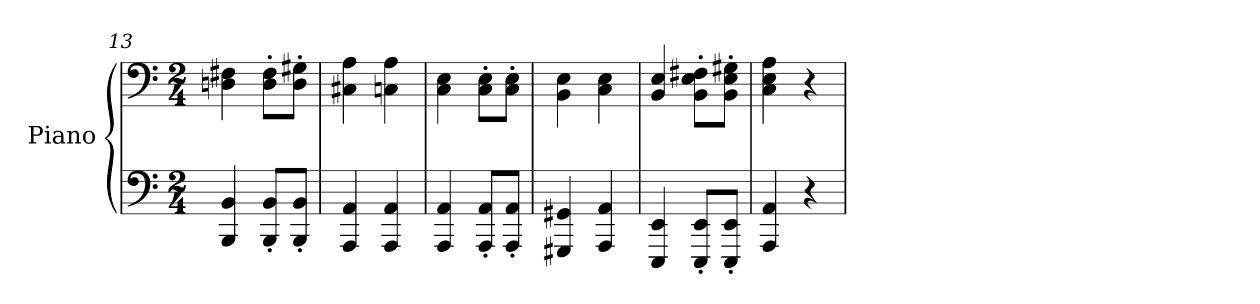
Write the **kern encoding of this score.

**kern	**kern
*part1	*part1
*staff2	*staff1
*I"Piano	*
*I'Pno	*
*clefF4	*clefF4
*k[]	*k[]
*M2/4	*M2/4
=13	=13
4BBB/ 4BB/	4Dn\ 4F#X\
8BBB/' 8BB/'L	8D\' 8F#\'L
8BBB/' 8BB/'J	8D\' 8G#X\'J
=14	=14
4AAA/ 4AA/	4C#X\ 4A\
4AAA/ 4AA/	4Cn\ 4A\
=15	=15
4AAA/ 4AA/	4C\ 4E\
8AAA/' 8AA/'L	8C\' 8E\'L
8AAA/' 8AA/'J	8C\' 8E\'J
=16	=16
4GGG#X/ 4GG#X/	4BB\ 4E\
4AAA/ 4AA/	4C\ 4E\
=17	=17
4EEE/ 4EE/	4BB/ 4E/
8EEE/' 8EE/'L	8BB\' 8E\' 8F#X\'L
8EEE/' 8EE/'J	8BB\' 8E\' 8G#X\'J
=18	=18
4AAA/ 4AA/	4C\ 4E\ 4A\
4r	4r
=	=
*-	*-
